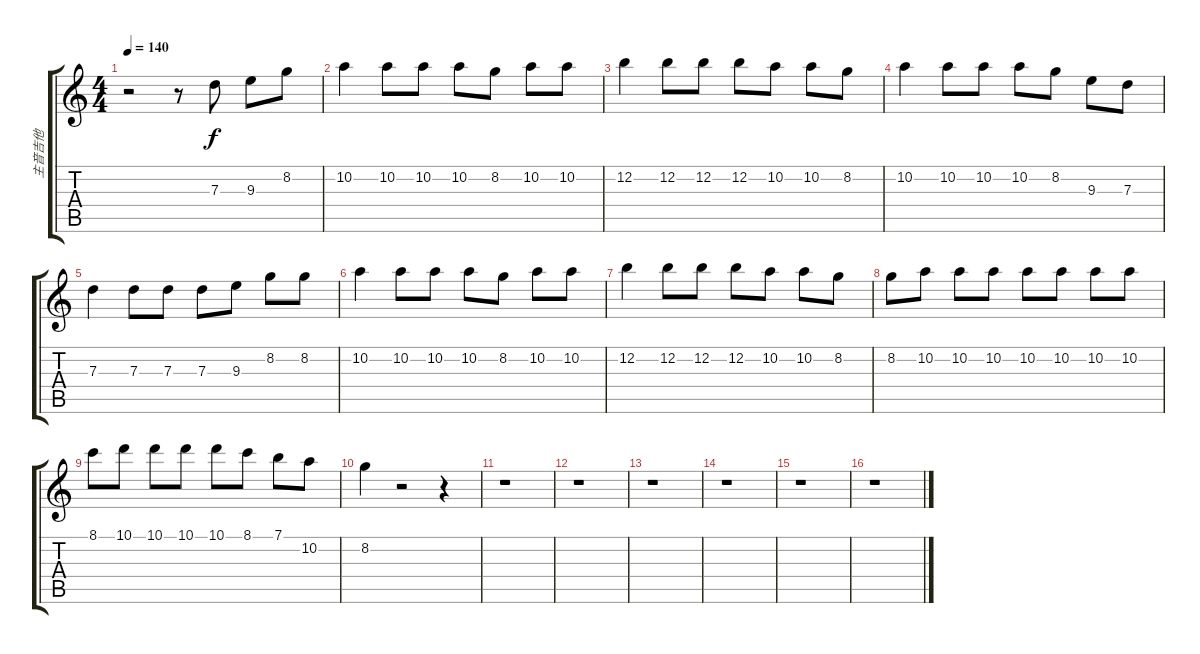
\track ("主音吉他" "主音吉他") {instrument overdrivenguitar}
\staff {score tabs}
\tuning (E4 B3 G3 D3 A2 E2) {hide}
\ts (4 4)
\tempo 140
\clef g2
\ks c
r.2{dy f instrument overdrivenguitar} r.8 7.3.8 9.3.8 8.2.8 |
10.2.4 10.2.8 10.2.8 10.2.8 8.2.8 10.2.8 10.2.8 |
12.2.4 12.2.8 12.2.8 12.2.8 10.2.8 10.2.8 8.2.8 |
10.2.4 10.2.8 10.2.8 10.2.8 8.2.8 9.3.8 7.3.8 |
7.3.4 7.3.8 7.3.8 7.3.8 9.3.8 8.2.8 8.2.8 |
10.2.4 10.2.8 10.2.8 10.2.8 8.2.8 10.2.8 10.2.8 |
12.2.4 12.2.8 12.2.8 12.2.8 10.2.8 10.2.8 8.2.8 |
8.2.8 10.2.8 10.2.8 10.2.8 10.2.8 10.2.8 10.2.8 10.2.8 |
8.1.8 10.1.8 10.1.8 10.1.8 10.1.8 8.1.8 7.1.8 10.2.8 |
8.2.4 r.2 r.4 |
r.1 |
r.1 |
r.1 |
r.1 |
r.1 |
r.1
